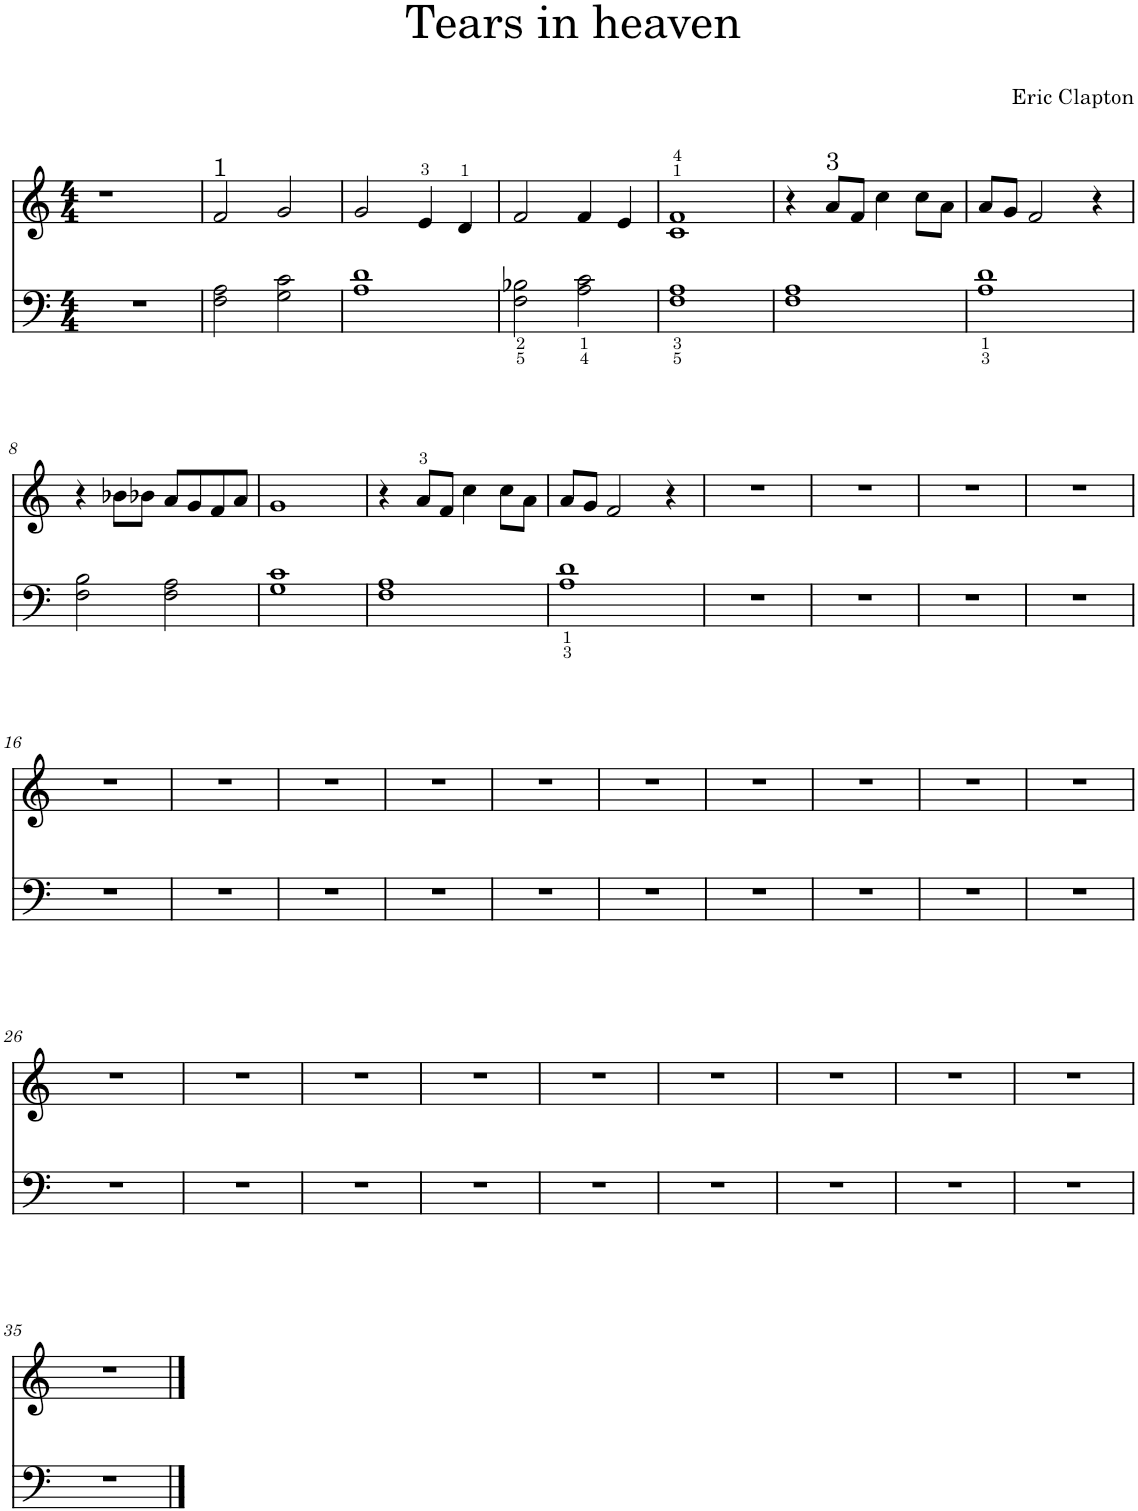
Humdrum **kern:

**kern	**kern
*part1	*part1
*staff2	*staff1
*I"Piano	*
*I'Pno.	*
*clefF4	*clefG2
*k[]	*k[]
*M4/4	*M4/4
=1	=1
1r	1r
=2	=2
2F\ 2A\	2f/
2G\ 2c\	2g/
=3	=3
1A 1d	2g/
.	4e/
.	4d/
=4	=4
2F\ 2B-X\	2f/
2A\ 2c\	4f/
.	4e/
=5	=5
1F 1A	1c 1f
=6	=6
1F 1A	4r
.	8a/L
.	8f/J
.	4cc\
.	8cc\L
.	8a\J
=7	=7
1A 1d	8a/L
.	8g/J
.	2f/
.	4r
!!LO:LB:g=z
=8	=8
2F\ 2B\	4r
.	8b-X\L
.	8b-X\J
2F\ 2A\	8a/L
.	8g/
.	8f/
.	8a/J
=9	=9
1G 1c	1g
=10	=10
1F 1A	4r
.	8a/L
.	8f/J
.	4cc\
.	8cc\L
.	8a\J
=11	=11
1A 1d	8a/L
.	8g/J
.	2f/
.	4r
=12	=12
1r	1r
=13	=13
1r	1r
=14	=14
1r	1r
=15	=15
1r	1r
!!LO:LB:g=z
=16	=16
1r	1r
=17	=17
1r	1r
=18	=18
1r	1r
=19	=19
1r	1r
=20	=20
1r	1r
=21	=21
1r	1r
=22	=22
1r	1r
=23	=23
1r	1r
=24	=24
1r	1r
=25	=25
1r	1r
!!LO:LB:g=z
=26	=26
1r	1r
=27	=27
1r	1r
=28	=28
1r	1r
=29	=29
1r	1r
=30	=30
1r	1r
=31	=31
1r	1r
=32	=32
1r	1r
=33	=33
1r	1r
=34	=34
1r	1r
!!LO:LB:g=z
=35	=35
1r	1r
==	==
*-	*-
